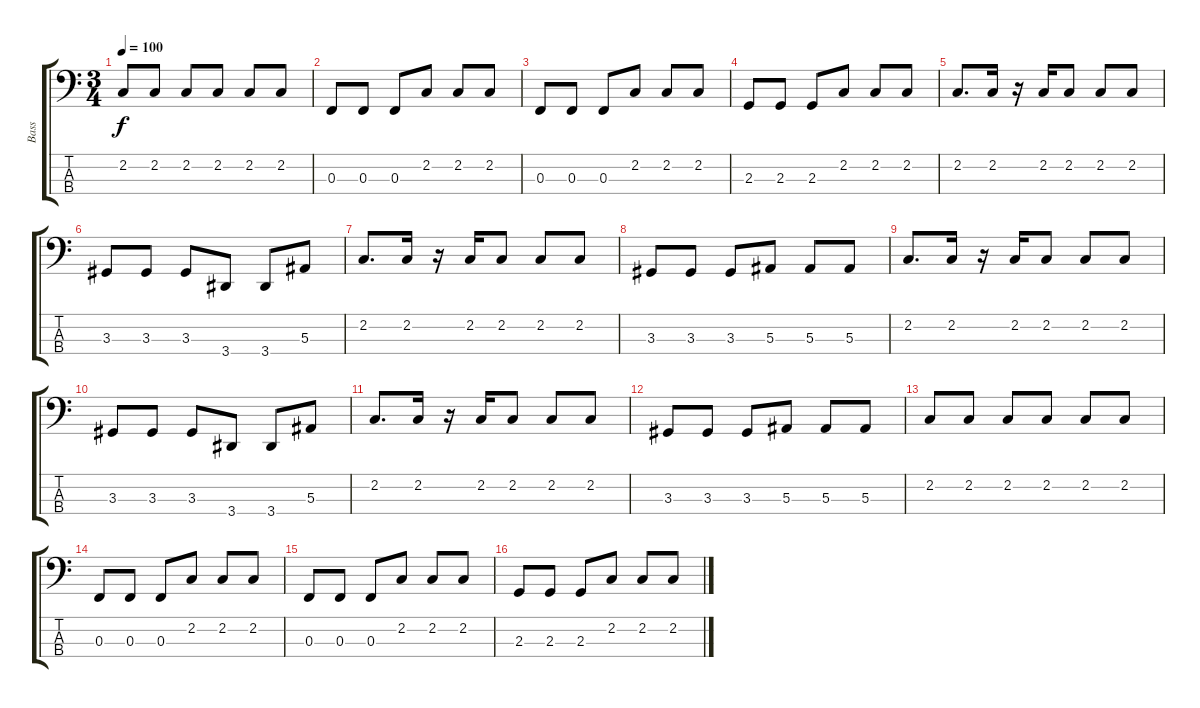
\track ("Bass" "Bass") {instrument slapbass1}
\staff {score tabs}
\tuning (Eb2 Bb1 F1 C1) {hide}
\ts (3 4)
\tempo 100
\clef f4
\ks c
2.2.8{dy f} 2.2.8 2.2.8 2.2.8 2.2.8 2.2.8 |
0.3.8 0.3.8 0.3.8 2.2.8 2.2.8 2.2.8 |
0.3.8 0.3.8 0.3.8 2.2.8 2.2.8 2.2.8 |
2.3.8 2.3.8 2.3.8 2.2.8 2.2.8 2.2.8 |
2.2.8{d} 2.2.16 r.16 2.2.16 2.2.8 2.2.8 2.2.8 |
3.3.8 3.3.8 3.3.8 3.4.8 3.4.8 5.3.8 |
2.2.8{d} 2.2.16 r.16 2.2.16 2.2.8 2.2.8 2.2.8 |
3.3.8 3.3.8 3.3.8 5.3.8 5.3.8 5.3.8 |
2.2.8{d} 2.2.16 r.16 2.2.16 2.2.8 2.2.8 2.2.8 |
3.3.8 3.3.8 3.3.8 3.4.8 3.4.8 5.3.8 |
2.2.8{d} 2.2.16 r.16 2.2.16 2.2.8 2.2.8 2.2.8 |
3.3.8 3.3.8 3.3.8 5.3.8 5.3.8 5.3.8 |
2.2.8 2.2.8 2.2.8 2.2.8 2.2.8 2.2.8 |
0.3.8 0.3.8 0.3.8 2.2.8 2.2.8 2.2.8 |
0.3.8 0.3.8 0.3.8 2.2.8 2.2.8 2.2.8 |
2.3.8 2.3.8 2.3.8 2.2.8 2.2.8 2.2.8
